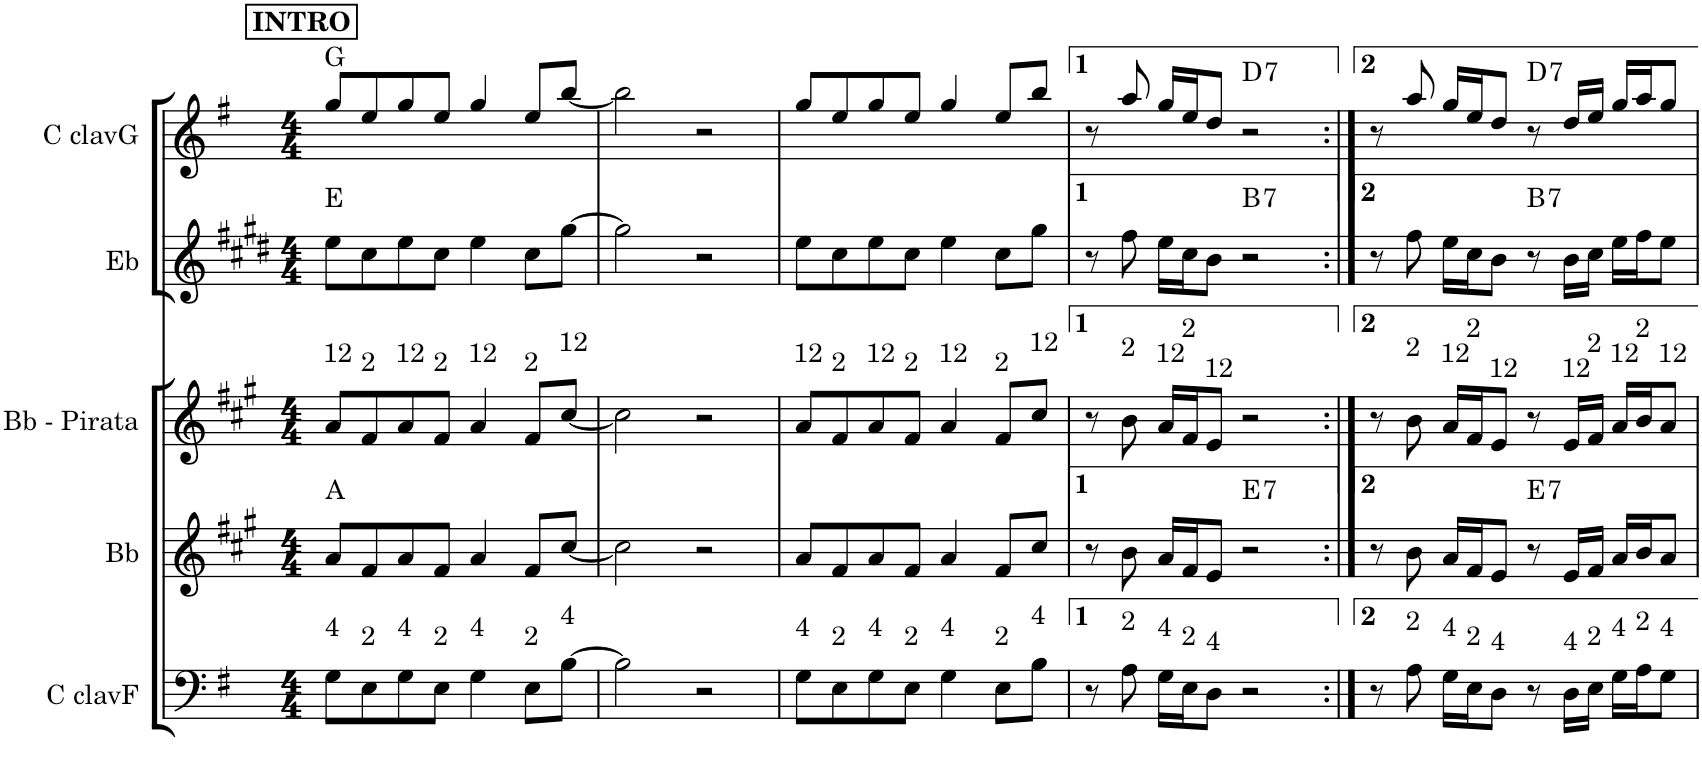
**kern	**kern	**harte	**kern	**kern	**harte	**kern	**harte
*part5	*part4	*part4	*part3	*part2	*part2	*part1	*part1
*staff5	*staff4	*	*staff3	*staff2	*	*staff1	*
*I"C clavF	*I"Bb	*	*I"Bb - Pirata	*I"Eb	*	*I"C clavG	*
*clefF4	*clefG2	*	*clefG2	*clefG2	*	*clefG2	*
*	*Trd1c2	*	*Trd1c2	*Trd5c9	*	*	*
*k[f#]	*k[f#c#g#]	*	*k[f#c#g#]	*k[f#c#g#d#]	*	*k[f#]	*
*G:	*A:	*	*A:	*E:	*	*G:	*
*M4/4	*M4/4	*	*M4/4	*M4/4	*	*M4/4	*
!!LO:REH:place=s1:a:B:cj:t=INTRO
=1	=1	=1	=1	=1	=1	=1	=1
!	!	!	!LO:TX:a:t=12	!	!	!	!
!LO:TX:a:t=4	!	!	!	!	!	!	!
8G\L	8a/L	A:maj	8a/L	8ee\L	E:maj	8gg/L	G:maj
!	!	!	!LO:TX:a:t=2	!	!	!	!
!LO:TX:a:t=2	!	!	!	!	!	!	!
8E\	8f#/	.	8f#/	8cc#\	.	8ee/	.
!	!	!	!LO:TX:a:t=12	!	!	!	!
!LO:TX:a:t=4	!	!	!	!	!	!	!
8G\	8a/	.	8a/	8ee\	.	8gg/	.
!	!	!	!LO:TX:a:t=2	!	!	!	!
!LO:TX:a:t=2	!	!	!	!	!	!	!
8E\J	8f#/J	.	8f#/J	8cc#\J	.	8ee/J	.
!	!	!	!LO:TX:a:t=12	!	!	!	!
!LO:TX:a:t=4	!	!	!	!	!	!	!
4G\	4a/	.	4a/	4ee\	.	4gg/	.
!	!	!	!LO:TX:a:t=2	!	!	!	!
!LO:TX:a:t=2	!	!	!	!	!	!	!
8E\L	8f#/L	.	8f#/L	8cc#\L	.	8ee/L	.
!	!	!	!LO:TX:a:t=12	!	!	!	!
!LO:TX:a:t=4	!	!	!	!	!	!	!
[>8B\J	[<8cc#/J	.	[<8cc#/J	[>8gg#\J	.	[<8bb/J	.
=2	=2	=2	=2	=2	=2	=2	=2
2B\]	2cc#\]	.	2cc#\]	2gg#\]	.	2bb\]	.
2r	2r	.	2r	2r	.	2r	.
=3	=3	=3	=3	=3	=3	=3	=3
!	!	!	!LO:TX:a:t=12	!	!	!	!
!LO:TX:a:t=4	!	!	!	!	!	!	!
8G\L	8a/L	.	8a/L	8ee\L	.	8gg/L	.
!	!	!	!LO:TX:a:t=2	!	!	!	!
!LO:TX:a:t=2	!	!	!	!	!	!	!
8E\	8f#/	.	8f#/	8cc#\	.	8ee/	.
!	!	!	!LO:TX:a:t=12	!	!	!	!
!LO:TX:a:t=4	!	!	!	!	!	!	!
8G\	8a/	.	8a/	8ee\	.	8gg/	.
!	!	!	!LO:TX:a:t=2	!	!	!	!
!LO:TX:a:t=2	!	!	!	!	!	!	!
8E\J	8f#/J	.	8f#/J	8cc#\J	.	8ee/J	.
!	!	!	!LO:TX:a:t=12	!	!	!	!
!LO:TX:a:t=4	!	!	!	!	!	!	!
4G\	4a/	.	4a/	4ee\	.	4gg/	.
!	!	!	!LO:TX:a:t=2	!	!	!	!
!LO:TX:a:t=2	!	!	!	!	!	!	!
8E\L	8f#/L	.	8f#/L	8cc#\L	.	8ee/L	.
!	!	!	!LO:TX:a:t=12	!	!	!	!
!LO:TX:a:t=4	!	!	!	!	!	!	!
8B\J	8cc#/J	.	8cc#/J	8gg#\J	.	8bb/J	.
=4	=4	=4	=4	=4	=4	=4	=4
8r	8r	.	8r	8r	.	8r	.
!	!	!	!LO:TX:a:t=2	!	!	!	!
!LO:TX:a:t=2	!	!	!	!	!	!	!
8A\	8b\	.	8b\	8ff#\	.	8aa/	.
!	!	!	!LO:TX:a:t=12	!	!	!	!
!LO:TX:a:t=4	!	!	!	!	!	!	!
16G\LL	16a/LL	.	16a/LL	16ee\LL	.	16gg/LL	.
!	!	!	!LO:TX:a:t=2	!	!	!	!
!LO:TX:a:t=2	!	!	!	!	!	!	!
16E\J	16f#/J	.	16f#/J	16cc#\J	.	16ee/J	.
!	!	!	!LO:TX:a:t=12	!	!	!	!
!LO:TX:a:t=4	!	!	!	!	!	!	!
8D\J	8e/J	.	8e/J	8b\J	.	8dd/J	.
!	!	!LO:H:kt=7	!	!	!LO:H:kt=7	!	!LO:H:kt=7
2r	2r	E:7	2r	2r	B:7	2r	D:7
=5:|!	=5:|!	=5:|!	=5:|!	=5:|!	=5:|!	=5:|!	=5:|!
8r	8r	.	8r	8r	.	8r	.
!	!	!	!LO:TX:a:t=2	!	!	!	!
!LO:TX:a:t=2	!	!	!	!	!	!	!
8A\	8b\	.	8b\	8ff#\	.	8aa/	.
!	!	!	!LO:TX:a:t=12	!	!	!	!
!LO:TX:a:t=4	!	!	!	!	!	!	!
16G\LL	16a/LL	.	16a/LL	16ee\LL	.	16gg/LL	.
!	!	!	!LO:TX:a:t=2	!	!	!	!
!LO:TX:a:t=2	!	!	!	!	!	!	!
16E\J	16f#/J	.	16f#/J	16cc#\J	.	16ee/J	.
!	!	!	!LO:TX:a:t=12	!	!	!	!
!LO:TX:a:t=4	!	!	!	!	!	!	!
8D\J	8e/J	.	8e/J	8b\J	.	8dd/J	.
!	!	!LO:H:kt=7	!	!	!LO:H:kt=7	!	!LO:H:kt=7
8r	8r	E:7	8r	8r	B:7	8r	D:7
!	!	!	!LO:TX:a:t=12	!	!	!	!
!LO:TX:a:t=4	!	!	!	!	!	!	!
16D\LL	16e/LL	.	16e/LL	16b\LL	.	16dd/LL	.
!	!	!	!LO:TX:a:t=2	!	!	!	!
!LO:TX:a:t=2	!	!	!	!	!	!	!
16E\JJ	16f#/JJ	.	16f#/JJ	16cc#\JJ	.	16ee/JJ	.
!	!	!	!LO:TX:a:t=12	!	!	!	!
!LO:TX:a:t=4	!	!	!	!	!	!	!
16G\LL	16a/LL	.	16a/LL	16ee\LL	.	16gg/LL	.
!	!	!	!LO:TX:a:t=2	!	!	!	!
!LO:TX:a:t=2	!	!	!	!	!	!	!
16A\J	16b/J	.	16b/J	16ff#\J	.	16aa/J	.
!	!	!	!LO:TX:a:t=12	!	!	!	!
!LO:TX:a:t=4	!	!	!	!	!	!	!
8G\J	8a/J	.	8a/J	8ee\J	.	8gg/J	.
=	=	=	=	=	=	=	=
*-	*-	*-	*-	*-	*-	*-	*-
